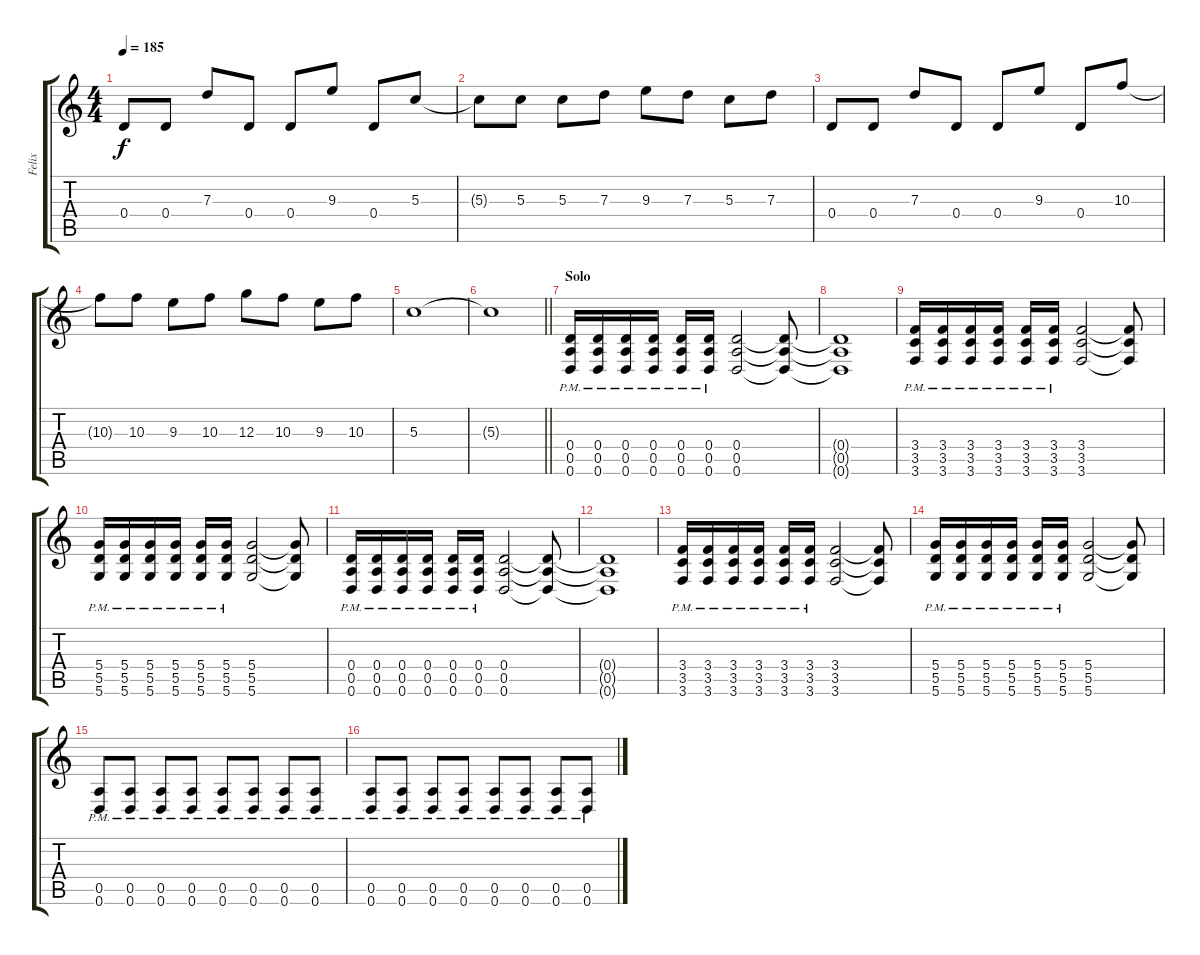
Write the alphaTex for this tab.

\track ("Felix" "Felix") {instrument distortionguitar}
\staff {score tabs}
\tuning (E4 B3 G3 D3 A2 D2) {hide}
\ts (4 4)
\tempo 185
\clef g2
\ks c
0.4.8{dy f} 0.4.8 7.3.8 0.4.8 0.4.8 9.3.8 0.4.8 5.3.8 |
5.3{t}.8 5.3.8 5.3.8 7.3.8 9.3.8 7.3.8 5.3.8 7.3.8 |
0.4.8 0.4.8 7.3.8 0.4.8 0.4.8 9.3.8 0.4.8 10.3.8 |
10.3{t}.8 10.3.8 9.3.8 10.3.8 12.3.8 10.3.8 9.3.8 10.3.8 |
5.3.1 |
\barLineRight lightlight
5.3{t}.1 |
\section ("" "Solo")
(0.4{pm} 0.5{pm} 0.6{pm}).16 (0.4{pm} 0.5{pm} 0.6{pm}).16 (0.4{pm} 0.5{pm} 0.6{pm}).16 (0.4{pm} 0.5{pm} 0.6{pm}).16 (0.4{pm} 0.5{pm} 0.6{pm}).16 (0.4{pm} 0.5{pm} 0.6{pm}).16 (0.4 0.5 0.6).2 (0.4{t} 0.5{t} 0.6{t}).8 |
(0.4{t} 0.5{t} 0.6{t}).1 |
(3.4{pm} 3.5{pm} 3.6{pm}).16 (3.4{pm} 3.5{pm} 3.6{pm}).16 (3.4{pm} 3.5{pm} 3.6{pm}).16 (3.4{pm} 3.5{pm} 3.6{pm}).16 (3.4{pm} 3.5{pm} 3.6{pm}).16 (3.4{pm} 3.5{pm} 3.6{pm}).16 (3.4 3.5 3.6).2 (3.4{t} 3.5{t} 3.6{t}).8 |
(5.4{pm} 5.5{pm} 5.6{pm}).16 (5.4{pm} 5.5{pm} 5.6{pm}).16 (5.4{pm} 5.5{pm} 5.6{pm}).16 (5.4{pm} 5.5{pm} 5.6{pm}).16 (5.4{pm} 5.5{pm} 5.6{pm}).16 (5.4{pm} 5.5{pm} 5.6{pm}).16 (5.4 5.5 5.6).2 (5.4{t} 5.5{t} 5.6{t}).8 |
(0.4{pm} 0.5{pm} 0.6{pm}).16 (0.4{pm} 0.5{pm} 0.6{pm}).16 (0.4{pm} 0.5{pm} 0.6{pm}).16 (0.4{pm} 0.5{pm} 0.6{pm}).16 (0.4{pm} 0.5{pm} 0.6{pm}).16 (0.4{pm} 0.5{pm} 0.6{pm}).16 (0.4 0.5 0.6).2 (0.4{t} 0.5{t} 0.6{t}).8 |
(0.4{t} 0.5{t} 0.6{t}).1 |
(3.4{pm} 3.5{pm} 3.6{pm}).16 (3.4{pm} 3.5{pm} 3.6{pm}).16 (3.4{pm} 3.5{pm} 3.6{pm}).16 (3.4{pm} 3.5{pm} 3.6{pm}).16 (3.4{pm} 3.5{pm} 3.6{pm}).16 (3.4{pm} 3.5{pm} 3.6{pm}).16 (3.4 3.5 3.6).2 (3.4{t} 3.5{t} 3.6{t}).8 |
(5.4{pm} 5.5{pm} 5.6{pm}).16 (5.4{pm} 5.5{pm} 5.6{pm}).16 (5.4{pm} 5.5{pm} 5.6{pm}).16 (5.4{pm} 5.5{pm} 5.6{pm}).16 (5.4{pm} 5.5{pm} 5.6{pm}).16 (5.4{pm} 5.5{pm} 5.6{pm}).16 (5.4 5.5 5.6).2 (5.4{t} 5.5{t} 5.6{t}).8 |
(0.5{pm} 0.6{pm}).8 (0.5{pm} 0.6{pm}).8 (0.5{pm} 0.6{pm}).8 (0.5{pm} 0.6{pm}).8 (0.5{pm} 0.6{pm}).8 (0.5{pm} 0.6{pm}).8 (0.5{pm} 0.6{pm}).8 (0.5{pm} 0.6).8 |
(0.5{pm} 0.6{pm}).8 (0.5{pm} 0.6{pm}).8 (0.5{pm} 0.6{pm}).8 (0.5{pm} 0.6{pm}).8 (0.5{pm} 0.6{pm}).8 (0.5{pm} 0.6{pm}).8 (0.5{pm} 0.6{pm}).8 (0.5{pm} 0.6{pm}).8
